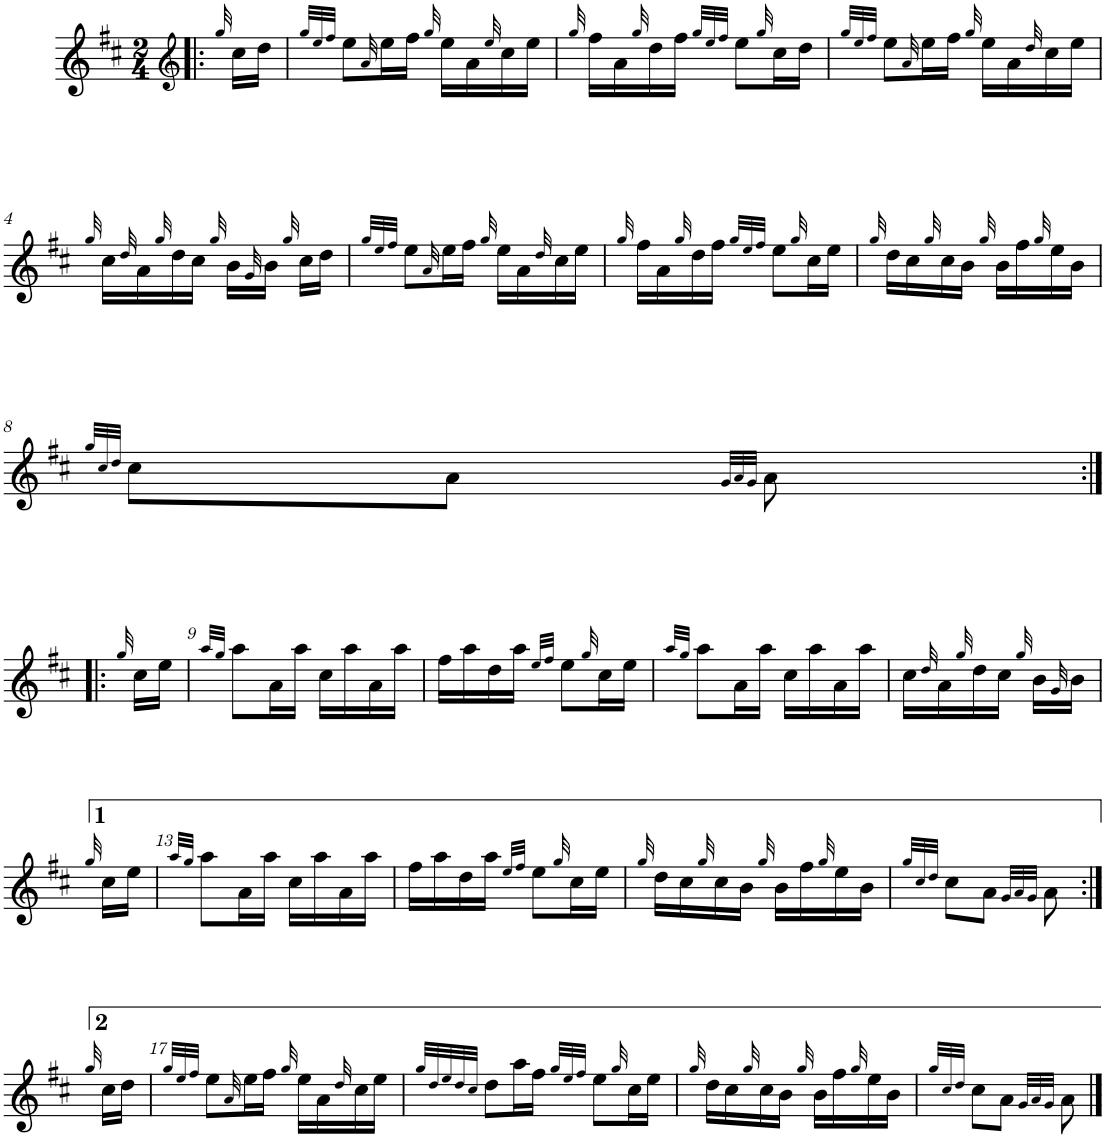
**kern
*part1
*staff1
*I"Bagpipe
*I'Bag
*clefG2
*k[f#c#]
*M2/4
=!|:
32qgg/
16cc#\LL
16dd\JJ
=1
32qgg/LLL
32qee/
32qff#/JJJ
8ee\L
32qa/
16ee\L
16ff#\JJ
32qgg/
16ee\LL
16a\
32qee/
16cc#\
16ee\JJ
=2
32qgg/
16ff#\LL
16a\
32qgg/
16dd\
16ff#\JJ
32qgg/LLL
32qee/
32qff#/JJJ
8ee\L
32qgg/
16cc#\L
16dd\JJ
=3
32qgg/LLL
32qee/
32qff#/JJJ
8ee\L
32qa/
16ee\L
16ff#\JJ
32qgg/
16ee\LL
16a\
32qdd/
16cc#\
16ee\JJ
!!LO:LB:g=z
=4
32qgg/
16cc#\LL
32qdd/
16a\
32qgg/
16dd\
16cc#\JJ
32qgg/
16b\LL
32qg/
16b\JJ
32qgg/
16cc#\LL
16dd\JJ
=5
32qgg/LLL
32qee/
32qff#/JJJ
8ee\L
32qa/
16ee\L
16ff#\JJ
32qgg/
16ee\LL
16a\
32qdd/
16cc#\
16ee\JJ
=6
32qgg/
16ff#\LL
16a\
32qgg/
16dd\
16ff#\JJ
32qgg/LLL
32qee/
32qff#/JJJ
8ee\L
32qgg/
16cc#\L
16ee\JJ
=7
32qgg/
16dd\LL
16cc#\
32qgg/
16cc#\
16b\JJ
32qgg/
16b\LL
16ff#\
32qgg/
16ee\
16b\JJ
!!LO:LB:g=z
=8
32qgg/LLL
32qcc#/
32qdd/JJJ
8cc#\L
8a\J
32qg/LLL
32qa/
32qg/JJJ
8a\
!!LO:LB:g=z
=8X1:|!|:
32qgg/
16cc#\LL
16ee\JJ
=9
32qaa/LLL
32qgg/JJJ
8aa\L
16a\L
16aa\JJ
16cc#\LL
16aa\
16a\
16aa\JJ
=10
16ff#\LL
16aa\
16dd\
16aa\JJ
32qee/LLL
32qff#/JJJ
8ee\L
32qgg/
16cc#\L
16ee\JJ
=11
32qaa/LLL
32qgg/JJJ
8aa\L
16a\L
16aa\JJ
16cc#\LL
16aa\
16a\
16aa\JJ
=12
16cc#\LL
32qdd/
16a\
32qgg/
16dd\
16cc#\JJ
32qgg/
16b\LL
32qg/
16b\JJ
!!LO:LB:g=z
=12X2
32qgg/
16cc#\LL
16ee\JJ
=13
32qaa/LLL
32qgg/JJJ
8aa\L
16a\L
16aa\JJ
16cc#\LL
16aa\
16a\
16aa\JJ
=14
16ff#\LL
16aa\
16dd\
16aa\JJ
32qee/LLL
32qff#/JJJ
8ee\L
32qgg/
16cc#\L
16ee\JJ
=15
32qgg/
16dd\LL
16cc#\
32qgg/
16cc#\
16b\JJ
32qgg/
16b\LL
16ff#\
32qgg/
16ee\
16b\JJ
=16
32qgg/LLL
32qcc#/
32qdd/JJJ
8cc#\L
8a\J
32qg/LLL
32qa/
32qg/JJJ
8a\
!!LO:LB:g=z
=16X3:|!
32qgg/
16cc#\LL
16dd\JJ
=17
32qgg/LLL
32qee/
32qff#/JJJ
8ee\L
32qa/
16ee\L
16ff#\JJ
32qgg/
16ee\LL
16a\
32qdd/
16cc#\
16ee\JJ
=18
32qgg/LLL
32qdd/
32qee/
32qdd/
32qcc#/JJJ
8dd\L
16aa\L
16ff#\JJ
32qgg/LLL
32qee/
32qff#/JJJ
8ee\L
32qgg/
16cc#\L
16ee\JJ
=19
32qgg/
16dd\LL
16cc#\
32qgg/
16cc#\
16b\JJ
32qgg/
16b\LL
16ff#\
32qgg/
16ee\
16b\JJ
=20
32qgg/LLL
32qcc#/
32qdd/JJJ
8cc#\L
8a\J
32qg/LLL
32qa/
32qg/JJJ
8a\
==
*-
